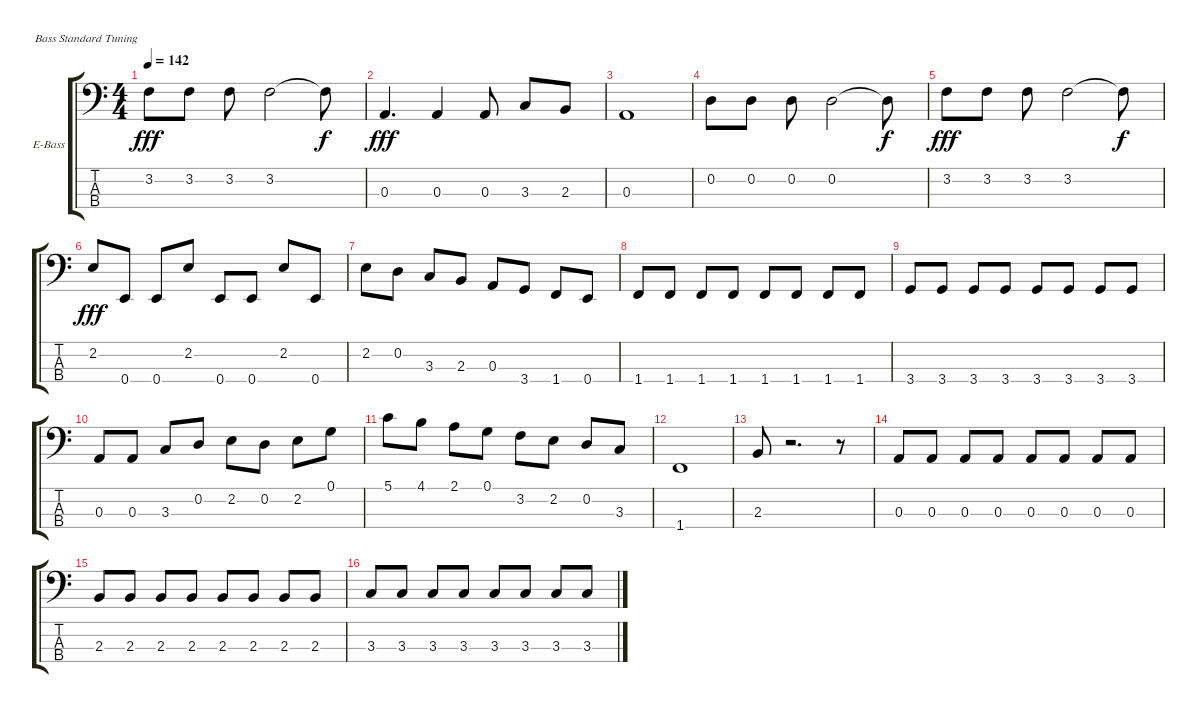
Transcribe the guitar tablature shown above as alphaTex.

\bracketExtendMode groupsimilarinstruments
\firstSystemTrackNameOrientation horizontal
\otherSystemsTrackNameOrientation horizontal
\track ("Виталий Дубинин" "E-Bass") {instrument electricbassfinger}
\staff {score tabs}
\tuning (G2 D2 A1 E1)
\ts (4 4)
\tempo 142
\clef f4
\ks c
3.2.8{dy fff} 3.2.8 3.2.8 3.2.2 3.2{t}.8{dy f} |
0.3.4{d dy fff} 0.3.4 0.3.8 3.3.8 2.3.8 |
0.3.1 |
0.2.8 0.2.8 0.2.8 0.2.2 0.2{t}.8{dy f} |
3.2.8{dy fff} 3.2.8 3.2.8 3.2.2 3.2{t}.8{dy f} |
2.2.8{dy fff} 0.4.8 0.4.8 2.2.8 0.4.8 0.4.8 2.2.8 0.4.8 |
2.2.8 0.2.8 3.3.8 2.3.8 0.3.8 3.4.8 1.4.8 0.4.8 |
1.4.8 1.4.8 1.4.8 1.4.8 1.4.8 1.4.8 1.4.8 1.4.8 |
3.4.8 3.4.8 3.4.8 3.4.8 3.4.8 3.4.8 3.4.8 3.4.8 |
0.3.8 0.3.8 3.3.8 0.2.8 2.2.8 0.2.8 2.2.8 0.1.8 |
5.1.8 4.1.8 2.1.8 0.1.8 3.2.8 2.2.8 0.2.8 3.3.8 |
1.4.1 |
2.3.8 r.2{d} r.8 |
0.3.8 0.3.8 0.3.8 0.3.8 0.3.8 0.3.8 0.3.8 0.3.8 |
2.3.8 2.3.8 2.3.8 2.3.8 2.3.8 2.3.8 2.3.8 2.3.8 |
3.3.8 3.3.8 3.3.8 3.3.8 3.3.8 3.3.8 3.3.8 3.3.8
